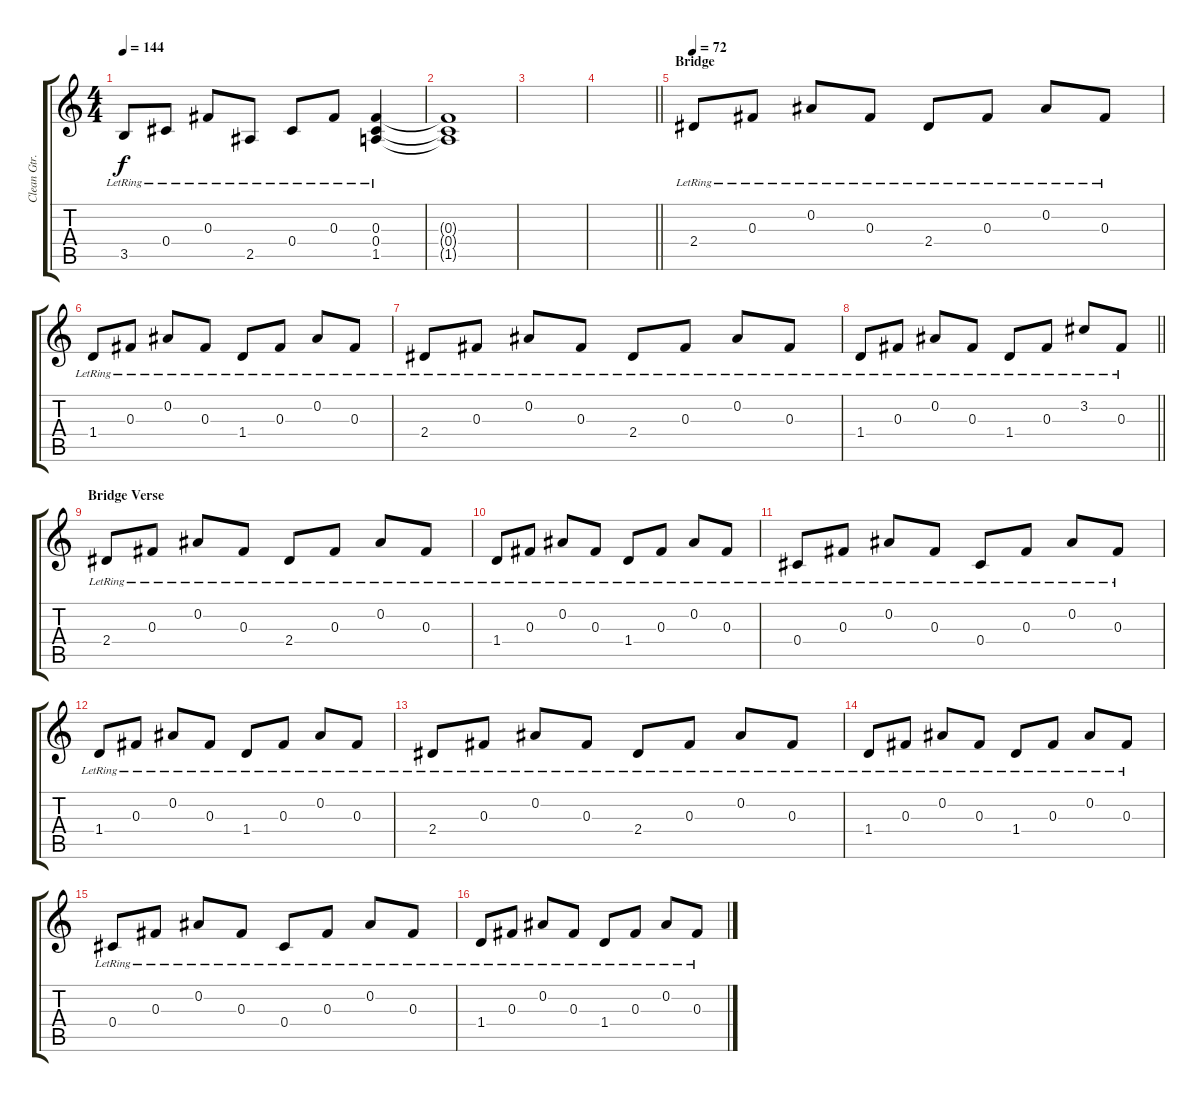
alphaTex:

\track ("Clean Gtr. 1" "Clean Gtr.") {instrument electricguitarclean}
\staff {score tabs}
\tuning (Eb4 Bb3 Gb3 Db3 Ab2 Db2) {hide}
\ts (4 4)
\tempo 144
\clef g2
\ks c
3.5{lr}.8{dy f} 0.4{lr}.8 0.3{lr}.8 2.5{lr}.8 0.4{lr}.8 0.3{lr}.8 (0.3{lr} 0.4{lr} 1.5{lr}).4 |
(0.3{t} 0.4{t} 1.5{t}).1 |
|
\barLineRight lightlight
|
\section ("" "Bridge")
\tempo 72
2.4{lr}.8 0.3{lr}.8 0.2{lr}.8 0.3{lr}.8 2.4{lr}.8 0.3{lr}.8 0.2{lr}.8 0.3{lr}.8 |
1.4{lr}.8 0.3{lr}.8 0.2{lr}.8 0.3{lr}.8 1.4{lr}.8 0.3{lr}.8 0.2{lr}.8 0.3{lr}.8 |
2.4{lr}.8 0.3{lr}.8 0.2{lr}.8 0.3{lr}.8 2.4{lr}.8 0.3{lr}.8 0.2{lr}.8 0.3{lr}.8 |
\barLineRight lightlight
1.4{lr}.8 0.3{lr}.8 0.2{lr}.8 0.3{lr}.8 1.4{lr}.8 0.3{lr}.8 3.2{lr}.8 0.3{lr}.8 |
\section ("" "Bridge Verse")
2.4{lr}.8 0.3{lr}.8 0.2{lr}.8 0.3{lr}.8 2.4{lr}.8 0.3{lr}.8 0.2{lr}.8 0.3{lr}.8 |
1.4{lr}.8 0.3{lr}.8 0.2{lr}.8 0.3{lr}.8 1.4{lr}.8 0.3{lr}.8 0.2{lr}.8 0.3{lr}.8 |
0.4{lr}.8 0.3{lr}.8 0.2{lr}.8 0.3{lr}.8 0.4{lr}.8 0.3{lr}.8 0.2{lr}.8 0.3{lr}.8 |
1.4{lr}.8 0.3{lr}.8 0.2{lr}.8 0.3{lr}.8 1.4{lr}.8 0.3{lr}.8 0.2{lr}.8 0.3{lr}.8 |
2.4{lr}.8 0.3{lr}.8 0.2{lr}.8 0.3{lr}.8 2.4{lr}.8 0.3{lr}.8 0.2{lr}.8 0.3{lr}.8 |
1.4{lr}.8 0.3{lr}.8 0.2{lr}.8 0.3{lr}.8 1.4{lr}.8 0.3{lr}.8 0.2{lr}.8 0.3{lr}.8 |
0.4{lr}.8 0.3{lr}.8 0.2{lr}.8 0.3{lr}.8 0.4{lr}.8 0.3{lr}.8 0.2{lr}.8 0.3{lr}.8 |
1.4{lr}.8 0.3{lr}.8 0.2{lr}.8 0.3{lr}.8 1.4{lr}.8 0.3{lr}.8 0.2{lr}.8 0.3{lr}.8
